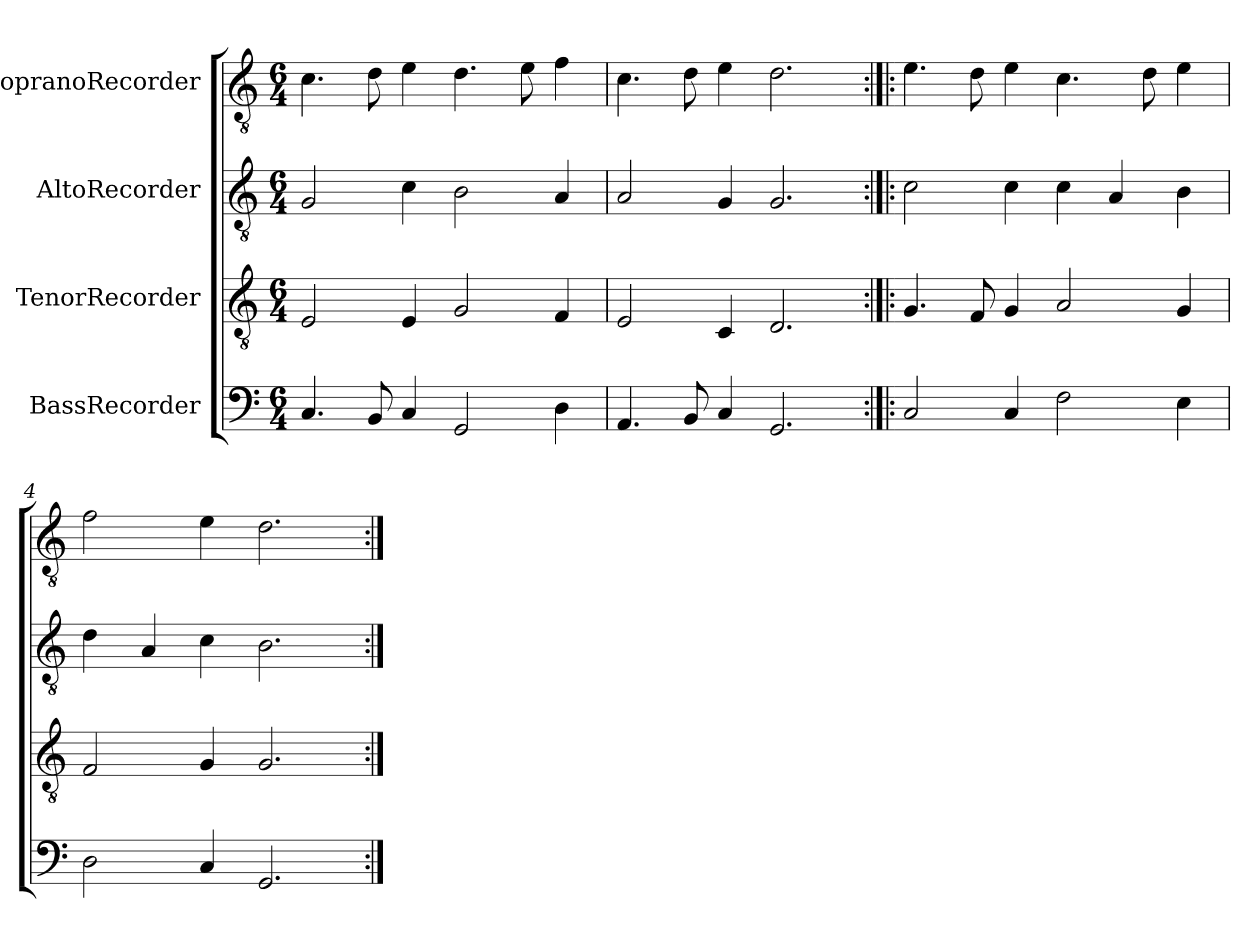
**kern	**kern	**kern	**kern
*part4	*part3	*part2	*part1
*staff4	*staff3	*staff2	*staff1
*I"BassRecorder	*I"TenorRecorder	*I"AltoRecorder	*I"SopranoRecorder
*clefF4	*clefGv2	*clefGv2	*clefGv2
*k[]	*k[]	*k[]	*k[]
*M6/4	*M6/4	*M6/4	*M6/4
*MM204	*MM204	*MM204	*MM204
=1	=1	=1	=1
4.C/	2E/	2G/	4.c\
8BB/	.	.	8d\
4C/	4E/	4c\	4e\
2GG/	2G/	2B\	4.d\
.	.	.	8e\
4D\	4F/	4A/	4f\
=2	=2	=2	=2
4.AA/	2E/	2A/	4.c\
8BB/	.	.	8d\
4C/	4C/	4G/	4e\
2.GG/	2.D/	2.G/	2.d\
=3:|!|:	=3:|!|:	=3:|!|:	=3:|!|:
2C/	4.G/	2c\	4.e\
.	8F/	.	8d\
4C/	4G/	4c\	4e\
2F\	2A/	4c\	4.c\
.	.	4A/	.
.	.	.	8d\
4E\	4G/	4B\	4e\
=4	=4	=4	=4
2D\	2F/	4d\	2f\
.	.	4A/	.
4C/	4G/	4c\	4e\
2.GG/	2.G/	2.B\	2.d\
=:|!	=:|!	=:|!	=:|!
*-	*-	*-	*-
